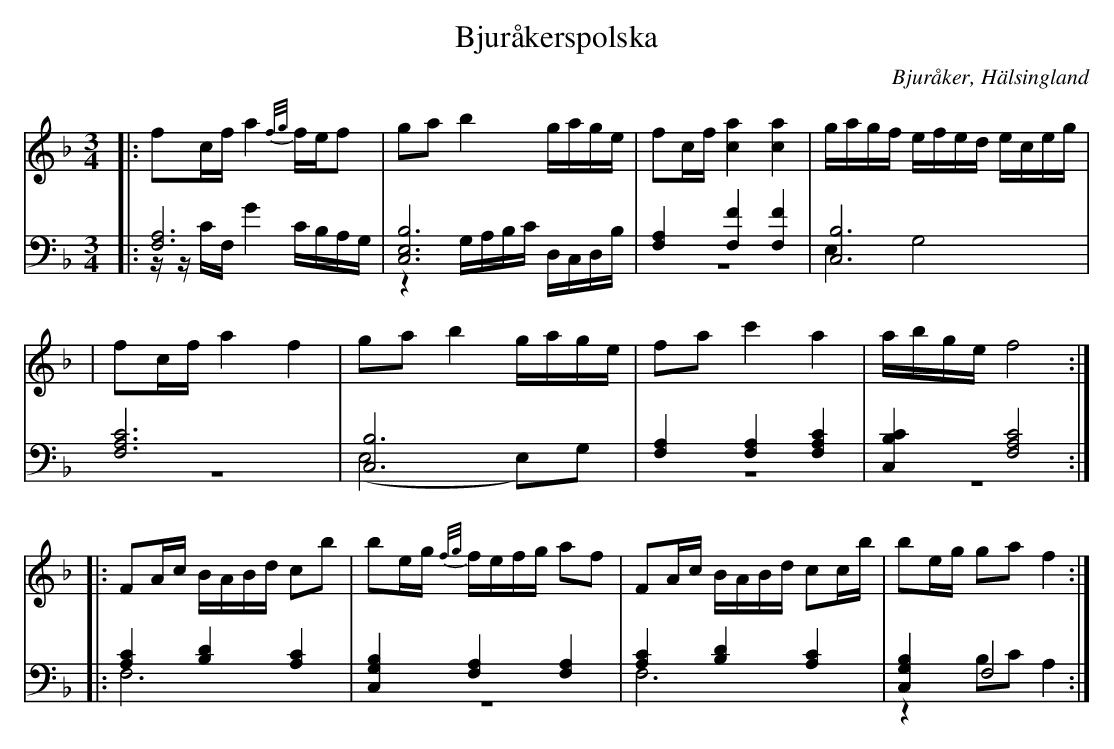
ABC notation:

X:1
T: Bjuråkerspolska
O: Bjuråker, Hälsingland
M: 3/4
L: 1/8
K: F
V:1
V:2
V:3 merge
V: 1
|:fc/f/ a2 {f/g/}f/e/f|ga b2 g/a/g/e/|fc/f/ [c2a2] [c2a2]|g/a/g/f/ e/f/e/d/ e/c/e/g/|
|fc/f/ a2 f2|ga b2 g/a/g/e/|fa c'2 a2| a/b/g/e/ f4:|
|:FA/c/ B/A/B/d/ cb|be/g/ {f/g/}f/e/f/g/ af|FA/c/ B/A/B/d/ cc/b/|be/g/ ga f2:|
V:2 clef=bass
|:[F,6A,6]|[C,6E,6B,6]|[F,2A,2] [F,2F2] [F,2F2]|[C,6B,6]|
[F,6A,6C6]|[C,6B,6]|[F,2A,2] [F,2A,2] [F,2A,2C2]|[C,2B,2C2] [F,4A,4C4]:|
 |:[A,2C2] [B,2D2] [A,2C2]|[C,2G,2B,2] [F,2A,2] [F,2A,2]|[A,2C2] [B,2D2] [A,2C2]|[C,2G,2B,2] F,4 :|
V:3 clef=bass
 |:z/z/C/F,/ G2 C/B,/A,/G,/|z2 G,/A,/B,/C/ D,/C,/D,/B,/|z6|E,2 G,4|
 |z6|(E,4 E,)G,|z6|z6:|
|:F,6|z6|F,6|z2 B,C A,2:|
